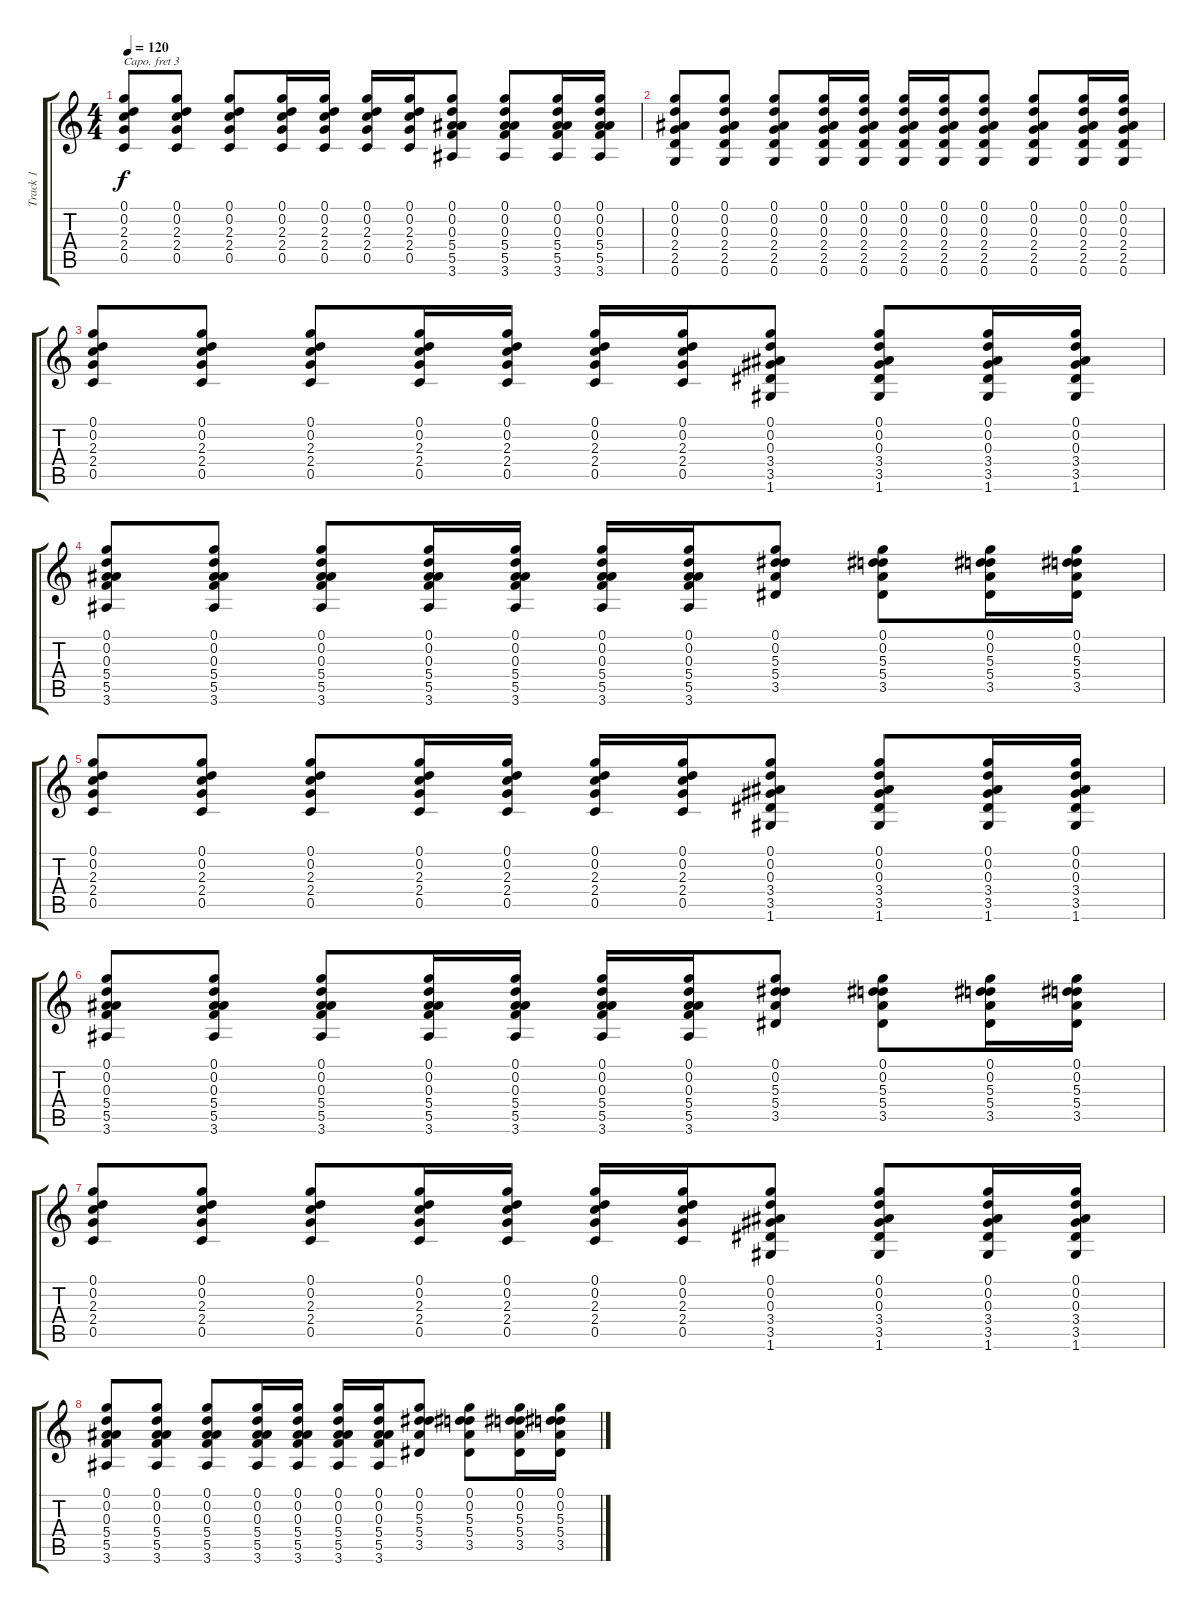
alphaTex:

\track ("Track 1" "Track 1") {instrument acousticguitarsteel}
\staff {score tabs}
\capo 3
\tuning (E4 B3 G3 D3 A2 E2) {hide}
\ts (4 4)
\tempo 120
\clef g2
\ks c
(0.1 0.2 2.3 2.4 0.5).8{dy f} (0.1 0.2 2.3 2.4 0.5).8 (0.1 0.2 2.3 2.4 0.5).8 (0.1 0.2 2.3 2.4 0.5).16 (0.1 0.2 2.3 2.4 0.5).16 (0.1 0.2 2.3 2.4 0.5).16 (0.1 0.2 2.3 2.4 0.5).16 (0.1 0.2 0.3 5.4 5.5 3.6).8 (0.1 0.2 0.3 5.4 5.5 3.6).8 (0.1 0.2 0.3 5.4 5.5 3.6).16 (0.1 0.2 0.3 5.4 5.5 3.6).16 |
(0.1 0.2 0.3 2.4 2.5 0.6).8 (0.1 0.2 0.3 2.4 2.5 0.6).8 (0.1 0.2 0.3 2.4 2.5 0.6).8 (0.1 0.2 0.3 2.4 2.5 0.6).16 (0.1 0.2 0.3 2.4 2.5 0.6).16 (0.1 0.2 0.3 2.4 2.5 0.6).16 (0.1 0.2 0.3 2.4 2.5 0.6).16 (0.1 0.2 0.3 2.4 2.5 0.6).8 (0.1 0.2 0.3 2.4 2.5 0.6).8 (0.1 0.2 0.3 2.4 2.5 0.6).16 (0.1 0.2 0.3 2.4 2.5 0.6).16 |
(0.1 0.2 2.3 2.4 0.5).8 (0.1 0.2 2.3 2.4 0.5).8 (0.1 0.2 2.3 2.4 0.5).8 (0.1 0.2 2.3 2.4 0.5).16 (0.1 0.2 2.3 2.4 0.5).16 (0.1 0.2 2.3 2.4 0.5).16 (0.1 0.2 2.3 2.4 0.5).16 (0.1 0.2 0.3 3.4 3.5 1.6).8 (0.1 0.2 0.3 3.4 3.5 1.6).8 (0.1 0.2 0.3 3.4 3.5 1.6).16 (0.1 0.2 0.3 3.4 3.5 1.6).16 |
(0.1 0.2 0.3 5.4 5.5 3.6).8 (0.1 0.2 0.3 5.4 5.5 3.6).8 (0.1 0.2 0.3 5.4 5.5 3.6).8 (0.1 0.2 0.3 5.4 5.5 3.6).16 (0.1 0.2 0.3 5.4 5.5 3.6).16 (0.1 0.2 0.3 5.4 5.5 3.6).16 (0.1 0.2 0.3 5.4 5.5 3.6).16 (0.1 0.2 5.3 5.4 3.5).8 (0.1 0.2 5.3 5.4 3.5).8 (0.1 0.2 5.3 5.4 3.5).16 (0.1 0.2 5.3 5.4 3.5).16 |
(0.1 0.2 2.3 2.4 0.5).8 (0.1 0.2 2.3 2.4 0.5).8 (0.1 0.2 2.3 2.4 0.5).8 (0.1 0.2 2.3 2.4 0.5).16 (0.1 0.2 2.3 2.4 0.5).16 (0.1 0.2 2.3 2.4 0.5).16 (0.1 0.2 2.3 2.4 0.5).16 (0.1 0.2 0.3 3.4 3.5 1.6).8 (0.1 0.2 0.3 3.4 3.5 1.6).8 (0.1 0.2 0.3 3.4 3.5 1.6).16 (0.1 0.2 0.3 3.4 3.5 1.6).16 |
(0.1 0.2 0.3 5.4 5.5 3.6).8 (0.1 0.2 0.3 5.4 5.5 3.6).8 (0.1 0.2 0.3 5.4 5.5 3.6).8 (0.1 0.2 0.3 5.4 5.5 3.6).16 (0.1 0.2 0.3 5.4 5.5 3.6).16 (0.1 0.2 0.3 5.4 5.5 3.6).16 (0.1 0.2 0.3 5.4 5.5 3.6).16 (0.1 0.2 5.3 5.4 3.5).8 (0.1 0.2 5.3 5.4 3.5).8 (0.1 0.2 5.3 5.4 3.5).16 (0.1 0.2 5.3 5.4 3.5).16 |
(0.1 0.2 2.3 2.4 0.5).8 (0.1 0.2 2.3 2.4 0.5).8 (0.1 0.2 2.3 2.4 0.5).8 (0.1 0.2 2.3 2.4 0.5).16 (0.1 0.2 2.3 2.4 0.5).16 (0.1 0.2 2.3 2.4 0.5).16 (0.1 0.2 2.3 2.4 0.5).16 (0.1 0.2 0.3 3.4 3.5 1.6).8 (0.1 0.2 0.3 3.4 3.5 1.6).8 (0.1 0.2 0.3 3.4 3.5 1.6).16 (0.1 0.2 0.3 3.4 3.5 1.6).16 |
(0.1 0.2 0.3 5.4 5.5 3.6).8 (0.1 0.2 0.3 5.4 5.5 3.6).8 (0.1 0.2 0.3 5.4 5.5 3.6).8 (0.1 0.2 0.3 5.4 5.5 3.6).16 (0.1 0.2 0.3 5.4 5.5 3.6).16 (0.1 0.2 0.3 5.4 5.5 3.6).16 (0.1 0.2 0.3 5.4 5.5 3.6).16 (0.1 0.2 5.3 5.4 3.5).8 (0.1 0.2 5.3 5.4 3.5).8 (0.1 0.2 5.3 5.4 3.5).16 (0.1 0.2 5.3 5.4 3.5).16
